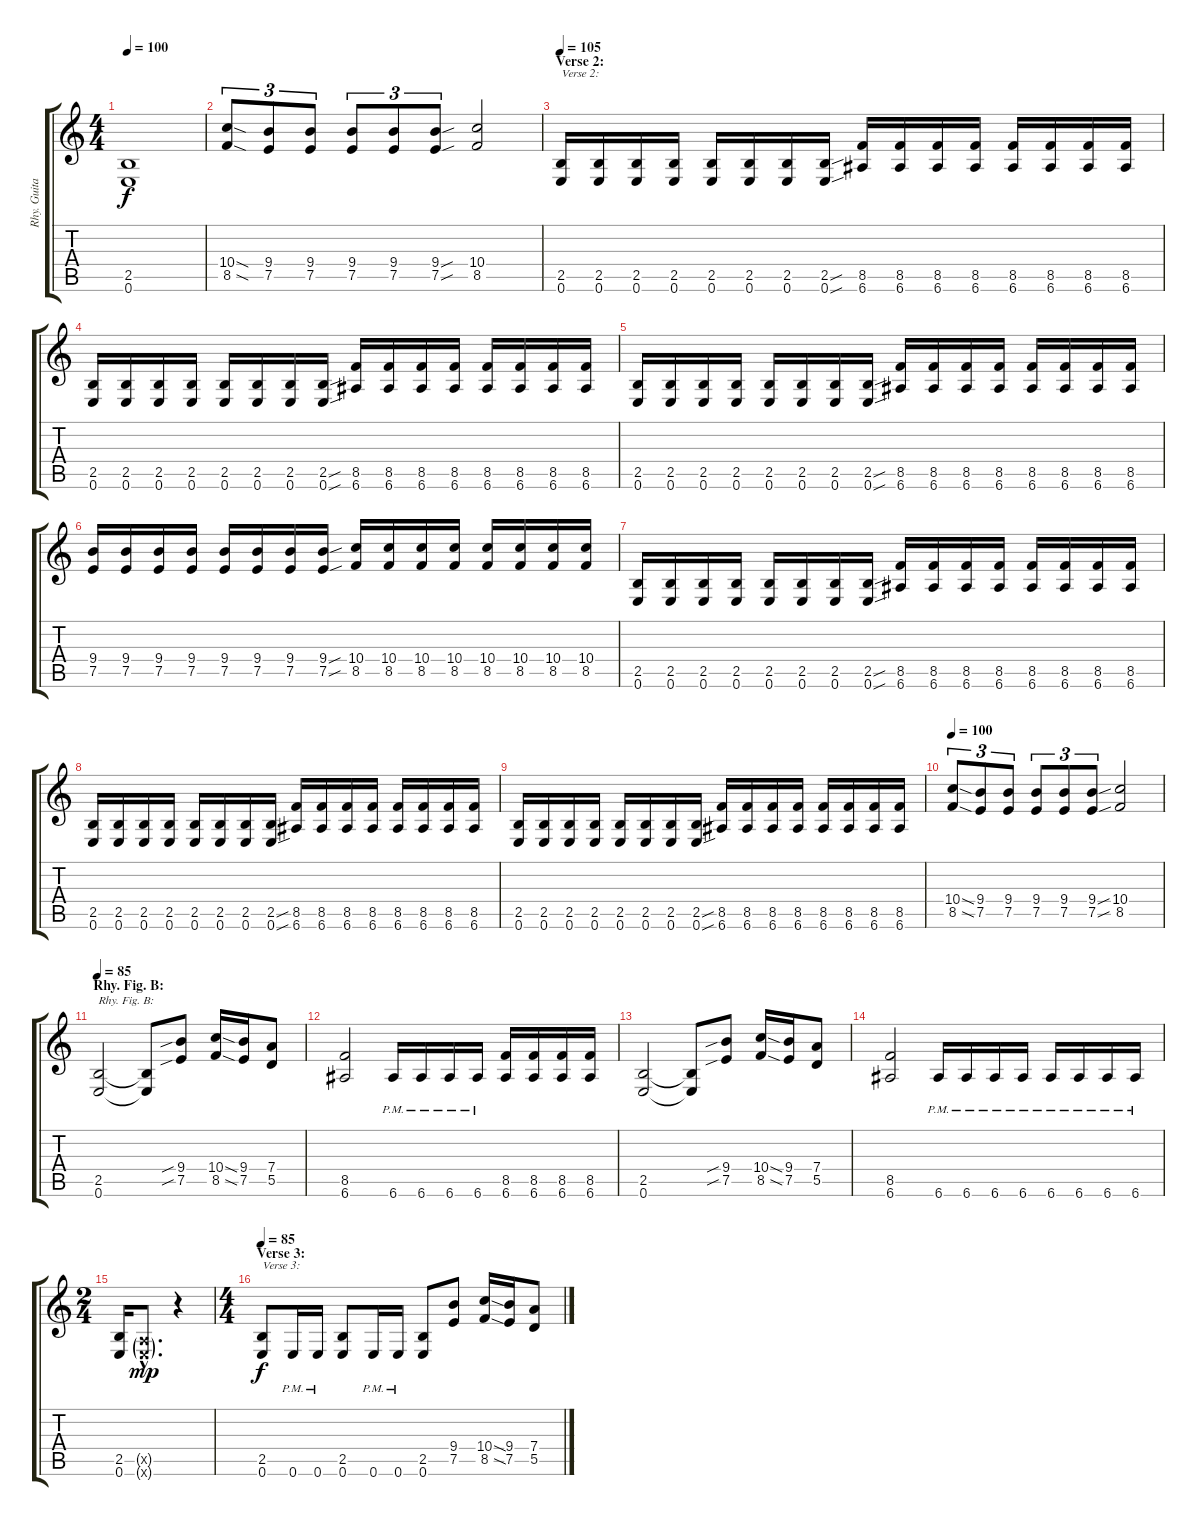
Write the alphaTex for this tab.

\track ("Rhy. Guitar 2" "Rhy. Guita") {instrument distortionguitar}
\staff {score tabs}
\tuning (E4 B3 G3 D3 A2 E2) {hide}
\ts (4 4)
\tempo 100
\clef g2
\ks c
(2.5{t} 0.6{t}).1{dy f} |
(10.4{sod} 8.5{sod}).8{tu (3 2)} (9.4 7.5).8{tu (3 2)} (9.4 7.5).8{tu (3 2)} (9.4 7.5).8{tu (3 2)} (9.4 7.5).8{tu (3 2)} (9.4{sou} 7.5{sou}).8{tu (3 2)} (10.4 8.5).2 |
\section ("" "Verse 2:")
\tempo 105
(2.5 0.6).16{txt "Verse 2:"} (2.5 0.6).16 (2.5 0.6).16 (2.5 0.6).16 (2.5 0.6).16 (2.5 0.6).16 (2.5 0.6).16 (2.5{sou} 0.6{sou}).16 (8.5 6.6).16 (8.5 6.6).16 (8.5 6.6).16 (8.5 6.6).16 (8.5 6.6).16 (8.5 6.6).16 (8.5 6.6).16 (8.5 6.6).16 |
(2.5 0.6).16 (2.5 0.6).16 (2.5 0.6).16 (2.5 0.6).16 (2.5 0.6).16 (2.5 0.6).16 (2.5 0.6).16 (2.5{sou} 0.6{sou}).16 (8.5 6.6).16 (8.5 6.6).16 (8.5 6.6).16 (8.5 6.6).16 (8.5 6.6).16 (8.5 6.6).16 (8.5 6.6).16 (8.5 6.6).16 |
(2.5 0.6).16 (2.5 0.6).16 (2.5 0.6).16 (2.5 0.6).16 (2.5 0.6).16 (2.5 0.6).16 (2.5 0.6).16 (2.5{sou} 0.6{sou}).16 (8.5 6.6).16 (8.5 6.6).16 (8.5 6.6).16 (8.5 6.6).16 (8.5 6.6).16 (8.5 6.6).16 (8.5 6.6).16 (8.5 6.6).16 |
(9.4 7.5).16 (9.4 7.5).16 (9.4 7.5).16 (9.4 7.5).16 (9.4 7.5).16 (9.4 7.5).16 (9.4 7.5).16 (9.4{sou} 7.5{sou}).16 (10.4 8.5).16 (10.4 8.5).16 (10.4 8.5).16 (10.4 8.5).16 (10.4 8.5).16 (10.4 8.5).16 (10.4 8.5).16 (10.4 8.5).16 |
(2.5 0.6).16 (2.5 0.6).16 (2.5 0.6).16 (2.5 0.6).16 (2.5 0.6).16 (2.5 0.6).16 (2.5 0.6).16 (2.5{sou} 0.6{sou}).16 (8.5 6.6).16 (8.5 6.6).16 (8.5 6.6).16 (8.5 6.6).16 (8.5 6.6).16 (8.5 6.6).16 (8.5 6.6).16 (8.5 6.6).16 |
(2.5 0.6).16 (2.5 0.6).16 (2.5 0.6).16 (2.5 0.6).16 (2.5 0.6).16 (2.5 0.6).16 (2.5 0.6).16 (2.5{sou} 0.6{sou}).16 (8.5 6.6).16 (8.5 6.6).16 (8.5 6.6).16 (8.5 6.6).16 (8.5 6.6).16 (8.5 6.6).16 (8.5 6.6).16 (8.5 6.6).16 |
(2.5 0.6).16 (2.5 0.6).16 (2.5 0.6).16 (2.5 0.6).16 (2.5 0.6).16 (2.5 0.6).16 (2.5 0.6).16 (2.5{sou} 0.6{sou}).16 (8.5 6.6).16 (8.5 6.6).16 (8.5 6.6).16 (8.5 6.6).16 (8.5 6.6).16 (8.5 6.6).16 (8.5 6.6).16 (8.5 6.6).16 |
\tempo 100
(10.4{sod} 8.5{sod}).8{tu (3 2)} (9.4 7.5).8{tu (3 2)} (9.4 7.5).8{tu (3 2)} (9.4 7.5).8{tu (3 2)} (9.4 7.5).8{tu (3 2)} (9.4{sou} 7.5{sou}).8{tu (3 2)} (10.4 8.5).2 |
\section ("" "Rhy. Fig. B:")
\tempo 85
(2.5 0.6).2{txt "Rhy. Fig. B:"} (2.5{t} 0.6{t}).8 (9.4{sib} 7.5{sib}).8 (10.4{sod} 8.5{sod}).16 (9.4 7.5).16 (7.4 5.5).8 |
(8.5 6.6).2 6.6{pm}.16 6.6{pm}.16 6.6{pm}.16 6.6{pm}.16 (8.5 6.6).16 (8.5 6.6).16 (8.5 6.6).16 (8.5 6.6).16 |
(2.5 0.6).2 (2.5{t} 0.6{t}).8 (9.4{sib} 7.5{sib}).8 (10.4{sod} 8.5{sod}).16 (9.4 7.5).16 (7.4 5.5).8 |
(8.5 6.6).2 6.6{pm}.16 6.6{pm}.16 6.6{pm}.16 6.6{pm}.16 6.6{pm}.16 6.6{pm}.16 6.6{pm}.16 6.6{pm}.16 |
\ts (2 4)
(2.5 0.6).16 (0.5{g hac x} 0.6{g hac x}).8{d dy mp} r.4 |
\ts (4 4)
\section ("" "Verse 3:")
\tempo 85
(2.5 0.6).8{txt "Verse 3:" dy f} 0.6{pm}.16 0.6{pm}.16 (2.5 0.6).8 0.6{pm}.16 0.6{pm}.16 (2.5 0.6).8 (9.4 7.5).8 (10.4{sod} 8.5{sod}).16 (9.4 7.5).16 (7.4 5.5).8
